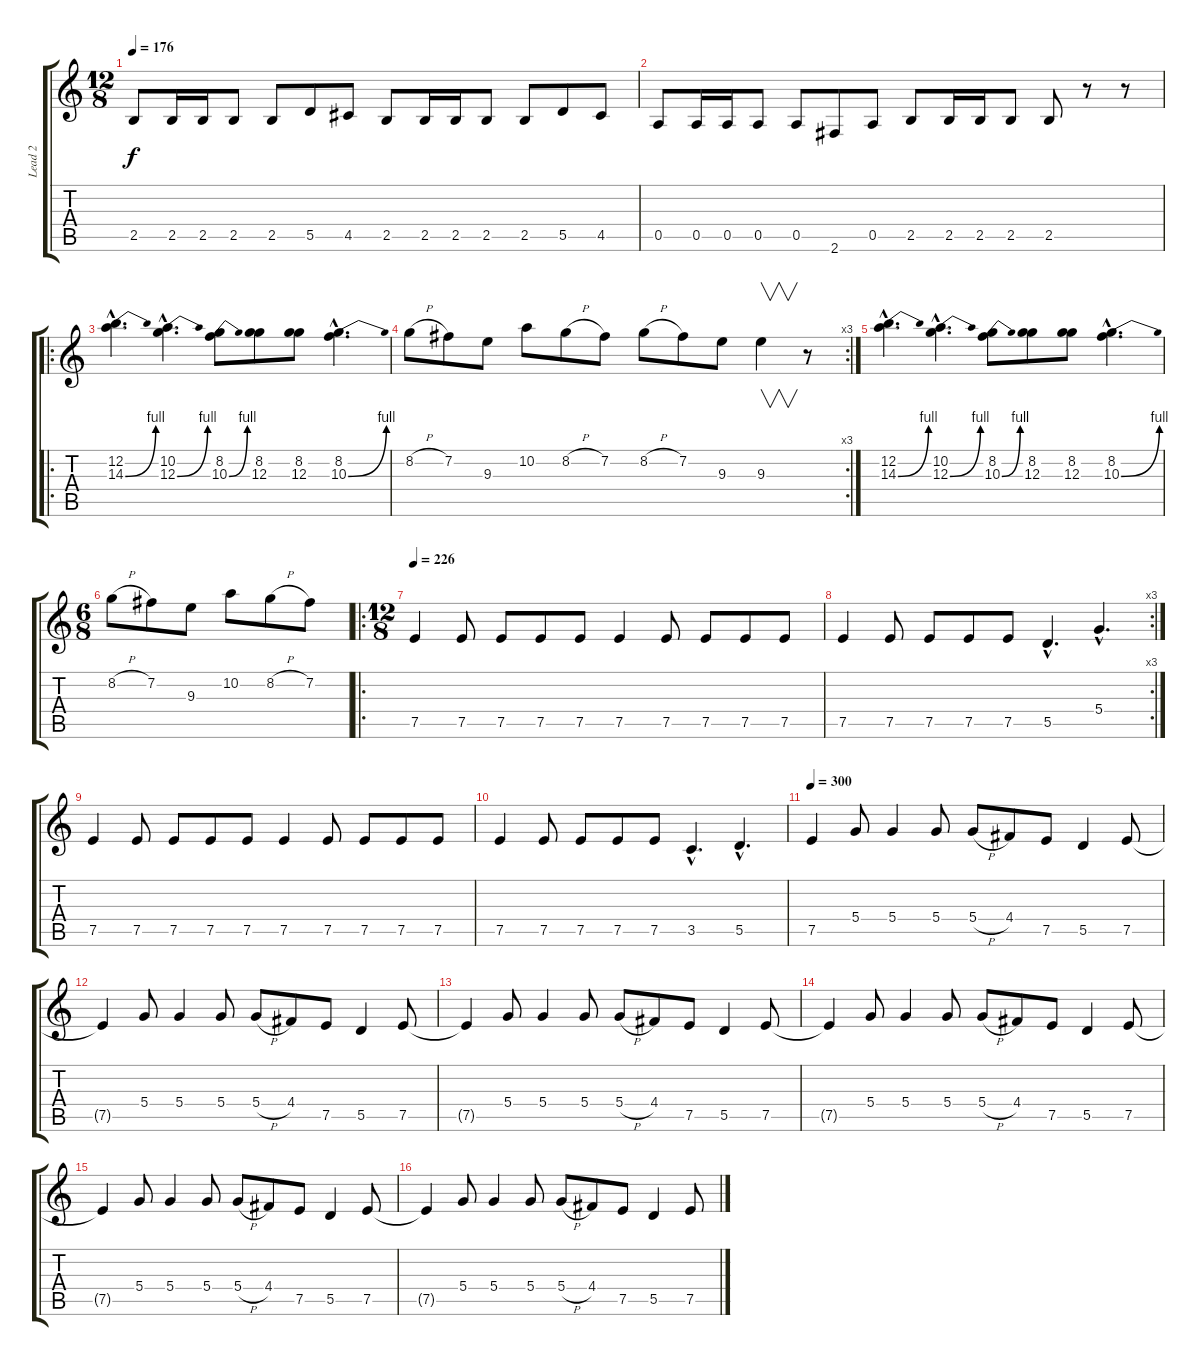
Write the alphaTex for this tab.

\track ("Lead 2" "Lead 2") {instrument distortionguitar}
\staff {score tabs}
\tuning (E4 B3 G3 D3 A2 E2) {hide}
\ts (12 8)
\tempo 176
\clef g2
\ks c
2.5.8{dy f} 2.5.16 2.5.16 2.5.8 2.5.8 5.5.8 4.5.8 2.5.8 2.5.16 2.5.16 2.5.8 2.5.8 5.5.8 4.5.8 |
0.5.8 0.5.16 0.5.16 0.5.8 0.5.8 2.6.8 0.5.8 2.5.8 2.5.16 2.5.16 2.5.8 2.5.8 r.8 r.8 |
\ro
(12.2{hac} 14.3{be (bend 0 0 60 4) hac}).4{d} (10.2{hac} 12.3{be (bend 0 0 60 4) hac}).4{d} (8.2 10.3{be (bend 0 0 60 4)}).8 (8.2 12.3).8 (8.2 12.3).8 (8.2{hac} 10.3{be (bend 0 0 60 4) hac}).4{d} |
\rc 3
8.2{h}.8 7.2.8 9.3.8 10.2.8 8.2{h}.8 7.2.8 8.2{h}.8 7.2.8 9.3.8 9.3.4{v} r.8 |
(12.2{hac} 14.3{be (bend 0 0 60 4) hac}).4{d} (10.2{hac} 12.3{be (bend 0 0 60 4) hac}).4{d} (8.2 10.3{be (bend 0 0 60 4)}).8 (8.2 12.3).8 (8.2 12.3).8 (8.2{hac} 10.3{be (bend 0 0 60 4) hac}).4{d} |
\ts (6 8)
8.2{h}.8 7.2.8 9.3.8 10.2.8 8.2{h}.8 7.2.8 |
\ro
\ts (12 8)
\tempo 226
7.5.4 7.5.8 7.5.8 7.5.8 7.5.8 7.5.4 7.5.8 7.5.8 7.5.8 7.5.8 |
\rc 3
7.5.4 7.5.8 7.5.8 7.5.8 7.5.8 5.5{hac}.4{d} 5.4{hac}.4{d} |
7.5.4 7.5.8 7.5.8 7.5.8 7.5.8 7.5.4 7.5.8 7.5.8 7.5.8 7.5.8 |
7.5.4 7.5.8 7.5.8 7.5.8 7.5.8 3.5{hac}.4{d} 5.5{hac}.4{d} |
\tempo 300
7.5.4 5.4.8 5.4.4 5.4.8 5.4{h}.8 4.4.8 7.5.8 5.5.4 7.5.8 |
7.5{t}.4 5.4.8 5.4.4 5.4.8 5.4{h}.8 4.4.8 7.5.8 5.5.4 7.5.8 |
7.5{t}.4 5.4.8 5.4.4 5.4.8 5.4{h}.8 4.4.8 7.5.8 5.5.4 7.5.8 |
7.5{t}.4 5.4.8 5.4.4 5.4.8 5.4{h}.8 4.4.8 7.5.8 5.5.4 7.5.8 |
7.5{t}.4 5.4.8 5.4.4 5.4.8 5.4{h}.8 4.4.8 7.5.8 5.5.4 7.5.8 |
7.5{t}.4 5.4.8 5.4.4 5.4.8 5.4{h}.8 4.4.8 7.5.8 5.5.4 7.5.8
